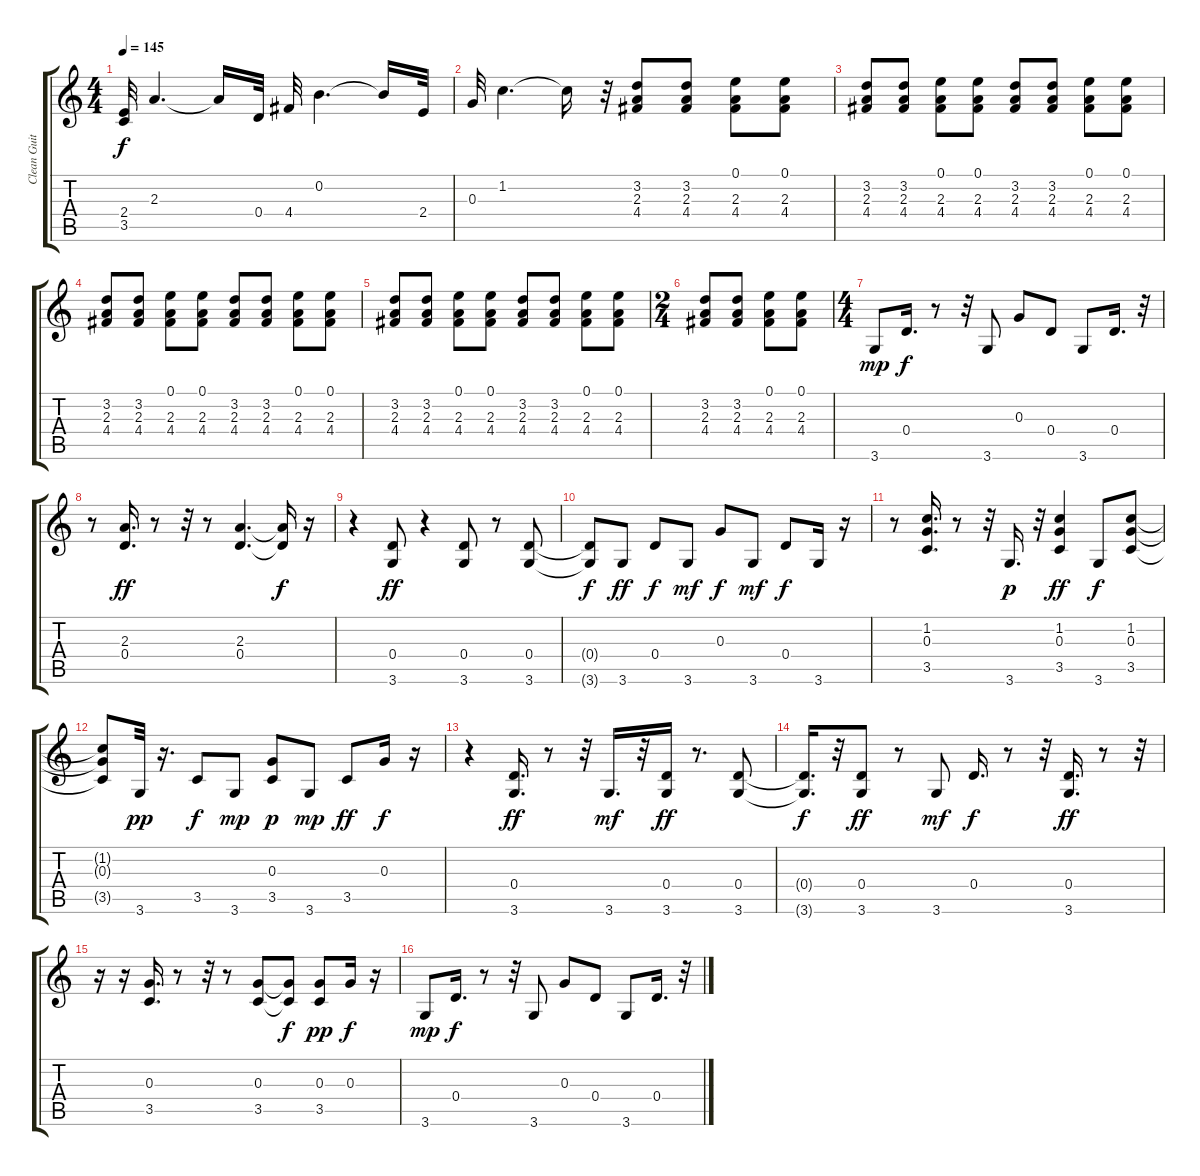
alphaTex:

\track ("Clean Guitar" "Clean Guit") {instrument electricguitarclean}
\staff {score tabs}
\tuning (E4 B3 G3 D3 A2 E2) {hide}
\ts (4 4)
\tempo 145
\clef g2
\ks c
(2.4 3.5).32{dy f} 2.3.4{d} 2.3{t}.16 0.4.32 4.4.32 0.2.4{d} 0.2{t}.16 2.4.32 |
0.3.32 1.2.4{d} 1.2{t}.16 r.32 (3.2 2.3 4.4).8 (3.2 2.3 4.4).8 (0.1 2.3 4.4).8 (0.1 2.3 4.4).8 |
(3.2 2.3 4.4).8 (3.2 2.3 4.4).8 (0.1 2.3 4.4).8 (0.1 2.3 4.4).8 (3.2 2.3 4.4).8 (3.2 2.3 4.4).8 (0.1 2.3 4.4).8 (0.1 2.3 4.4).8 |
(3.2 2.3 4.4).8 (3.2 2.3 4.4).8 (0.1 2.3 4.4).8 (0.1 2.3 4.4).8 (3.2 2.3 4.4).8 (3.2 2.3 4.4).8 (0.1 2.3 4.4).8 (0.1 2.3 4.4).8 |
(3.2 2.3 4.4).8 (3.2 2.3 4.4).8 (0.1 2.3 4.4).8 (0.1 2.3 4.4).8 (3.2 2.3 4.4).8 (3.2 2.3 4.4).8 (0.1 2.3 4.4).8 (0.1 2.3 4.4).8 |
\ts (2 4)
(3.2 2.3 4.4).8 (3.2 2.3 4.4).8 (0.1 2.3 4.4).8 (0.1 2.3 4.4).8 |
\ts (4 4)
3.6.8{dy mp} 0.4.16{d dy f} r.8 r.32 3.6.8 0.3.8 0.4.8 3.6.8 0.4.16{d} r.32 |
r.8 (2.3 0.4).16{d dy ff} r.8 r.32 r.8 (2.3 0.4).4{d} (2.3{t} 0.4{t}).16{dy f} r.16 |
r.4 (0.4 3.6).8{dy ff} r.4 (0.4 3.6).8 r.8 (0.4 3.6).8 |
(0.4{t} 3.6{t}).8{dy f} 3.6.8{dy ff} 0.4.8{dy f} 3.6.8{dy mf} 0.3.8{dy f} 3.6.8{dy mf} 0.4.8{dy f} 3.6.16 r.16 |
r.8 (1.2 0.3 3.5).16{d} r.8 r.32 3.6.16{d dy p} r.32 (1.2 0.3 3.5).4{dy ff} 3.6.8{dy f} (1.2 0.3 3.5).8 |
(1.2{t} 0.3{t} 3.5{t}).8 3.6.32{dy pp} r.16{d} 3.5.8{dy f} 3.6.8{dy mp} (0.3 3.5).8{dy p} 3.6.8{dy mp} 3.5.8{dy ff} 0.3.16{dy f} r.16 |
r.4 (0.4 3.6).16{d dy ff} r.8 r.32 3.6.16{d dy mf} r.32 (0.4 3.6).16{dy ff} r.8{d} (0.4 3.6).8 |
(0.4{t} 3.6{t}).16{d dy f} r.32 (0.4 3.6).8{dy ff} r.8 3.6.8{dy mf} 0.4.16{d dy f} r.8 r.32 (0.4 3.6).16{d dy ff} r.8 r.32 |
r.16 r.16 (0.3 3.5).16{d} r.8 r.32 r.8 (0.3 3.5).8 (0.3{t} 3.5{t}).8{dy f} (0.3 3.5).8{dy pp} 0.3.16{dy f} r.16 |
3.6.8{dy mp} 0.4.16{d dy f} r.8 r.32 3.6.8 0.3.8 0.4.8 3.6.8 0.4.16{d} r.32
